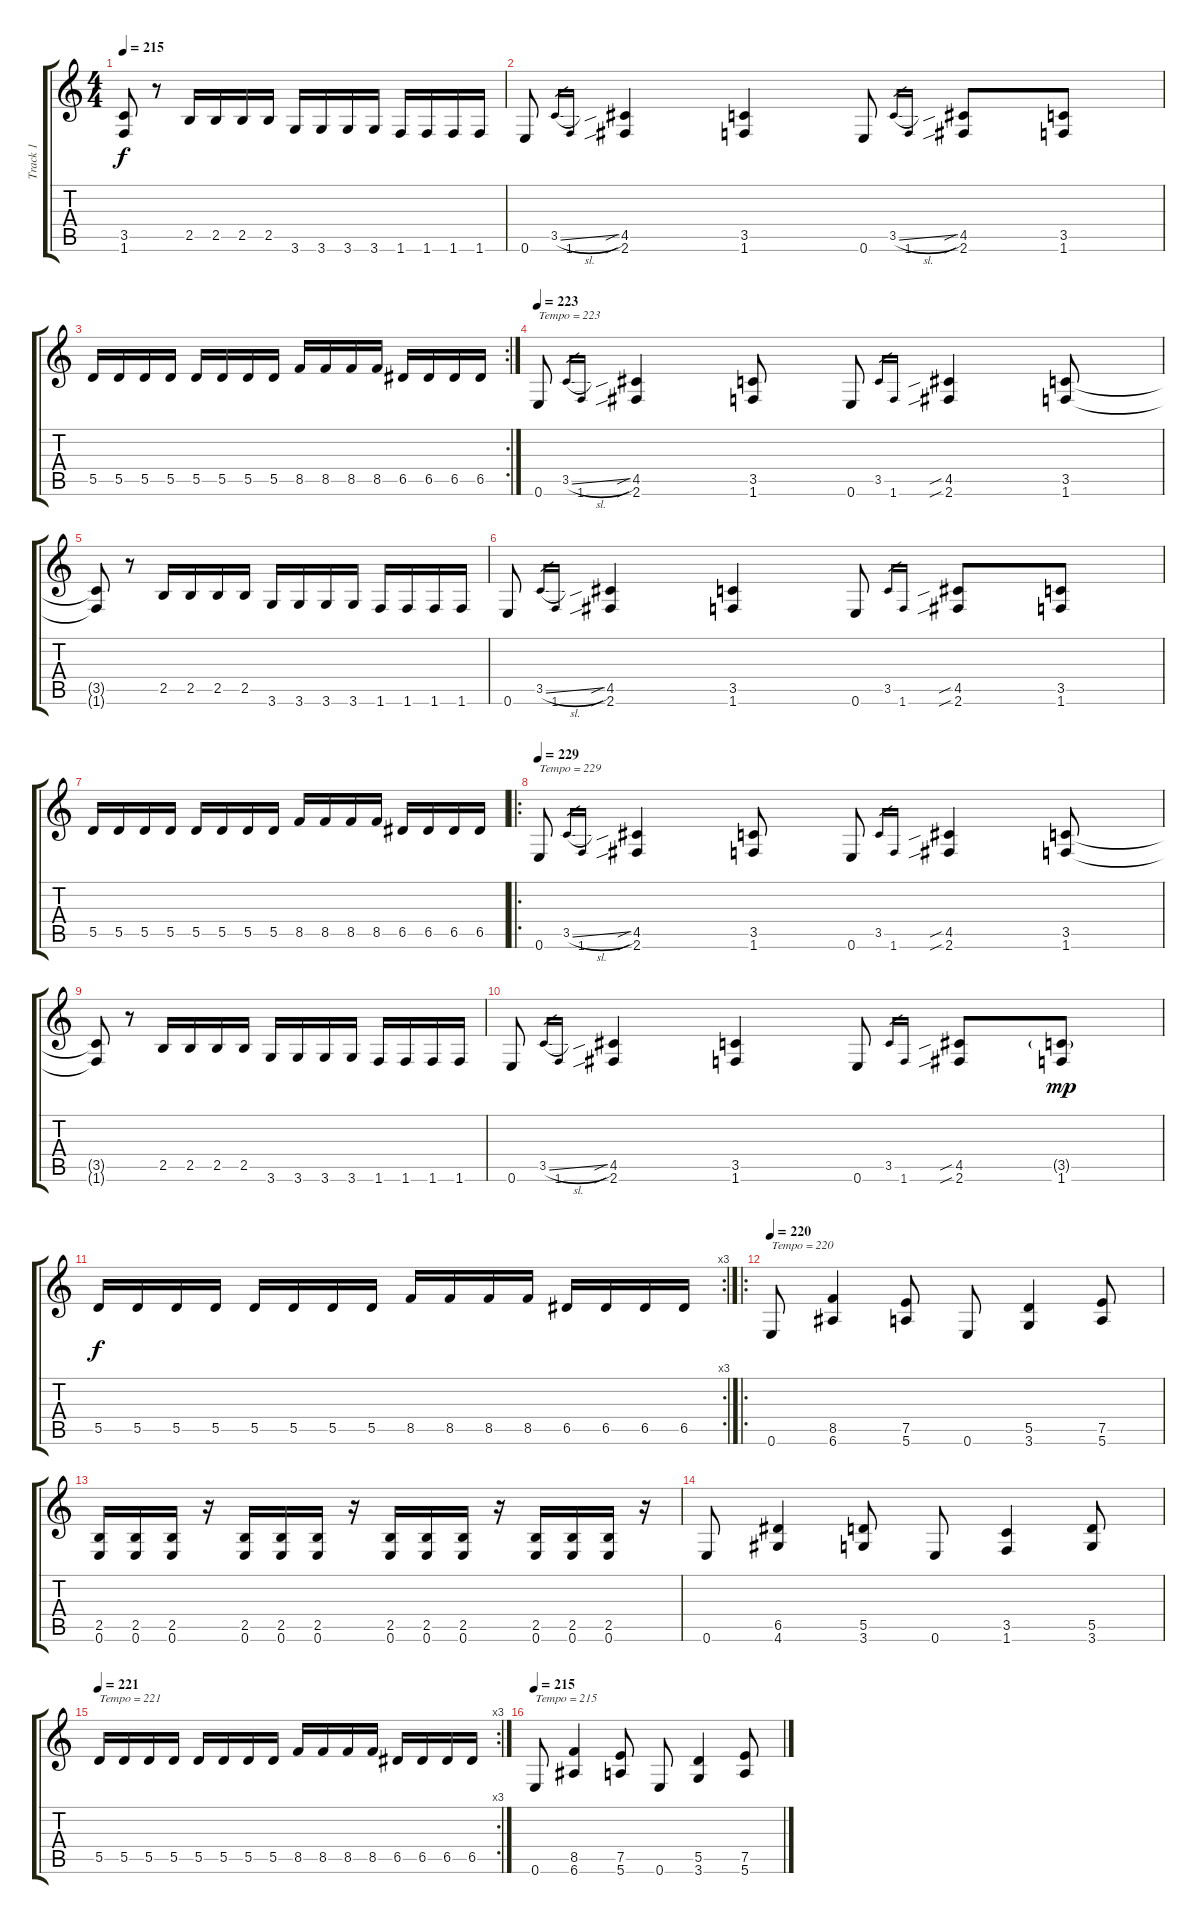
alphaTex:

\track ("Track 1" "Track 1") {instrument acousticguitarnylon}
\staff {score tabs}
\tuning (E4 B3 G3 D3 A2 E2) {hide}
\ts (4 4)
\tempo 215
\clef g2
\ks c
(3.5{t} 1.6{t}).8{dy f} r.8 2.5.16 2.5.16 2.5.16 2.5.16 3.6.16 3.6.16 3.6.16 3.6.16 1.6.16 1.6.16 1.6.16 1.6.16 |
0.6.8 3.5{sl}.16{gr} 1.6.16{gr} (4.5{sib} 2.6{sib}).4 (3.5 1.6).4 0.6.8 3.5{sl}.16{gr} 1.6.16{gr} (4.5{sib} 2.6{sib}).8 (3.5 1.6).8 |
\rc 2
5.5.16 5.5.16 5.5.16 5.5.16 5.5.16 5.5.16 5.5.16 5.5.16 8.5.16 8.5.16 8.5.16 8.5.16 6.5.16 6.5.16 6.5.16 6.5.16 |
\tempo 223
0.6.8{txt "Tempo = 223"} 3.5{sl}.16{gr} 1.6.16{gr} (4.5{sib} 2.6{sib}).4 (3.5 1.6).8 0.6.8 3.5.16{gr} 1.6.16{gr} (4.5{sib} 2.6{sib}).4 (3.5 1.6).8 |
(3.5{t} 1.6{t}).8 r.8 2.5.16 2.5.16 2.5.16 2.5.16 3.6.16 3.6.16 3.6.16 3.6.16 1.6.16 1.6.16 1.6.16 1.6.16 |
0.6.8 3.5{sl}.16{gr} 1.6.16{gr} (4.5{sib} 2.6{sib}).4 (3.5 1.6).4 0.6.8 3.5.16{gr} 1.6.16{gr} (4.5{sib} 2.6{sib}).8 (3.5 1.6).8 |
5.5.16 5.5.16 5.5.16 5.5.16 5.5.16 5.5.16 5.5.16 5.5.16 8.5.16 8.5.16 8.5.16 8.5.16 6.5.16 6.5.16 6.5.16 6.5.16 |
\ro
\tempo 229
0.6.8{txt "Tempo = 229"} 3.5{sl}.16{gr} 1.6.16{gr} (4.5{sib} 2.6{sib}).4 (3.5 1.6).8 0.6.8 3.5.16{gr} 1.6.16{gr} (4.5{sib} 2.6{sib}).4 (3.5 1.6).8 |
(3.5{t} 1.6{t}).8 r.8 2.5.16 2.5.16 2.5.16 2.5.16 3.6.16 3.6.16 3.6.16 3.6.16 1.6.16 1.6.16 1.6.16 1.6.16 |
0.6.8 3.5{sl}.16{gr} 1.6.16{gr} (4.5{sib} 2.6{sib}).4 (3.5 1.6).4 0.6.8 3.5.16{gr} 1.6.16{gr} (4.5{sib} 2.6{sib}).8 (3.5{g} 1.6).8{dy mp} |
\rc 3
5.5.16{dy f} 5.5.16 5.5.16 5.5.16 5.5.16 5.5.16 5.5.16 5.5.16 8.5.16 8.5.16 8.5.16 8.5.16 6.5.16 6.5.16 6.5.16 6.5.16 |
\ro
\tempo 220
0.6.8{txt "Tempo = 220"} (8.5 6.6).4 (7.5 5.6).8 0.6.8 (5.5 3.6).4 (7.5 5.6).8 |
(2.5 0.6).16 (2.5 0.6).16 (2.5 0.6).16 r.16 (2.5 0.6).16 (2.5 0.6).16 (2.5 0.6).16 r.16 (2.5 0.6).16 (2.5 0.6).16 (2.5 0.6).16 r.16 (2.5 0.6).16 (2.5 0.6).16 (2.5 0.6).16 r.16 |
0.6.8 (6.5 4.6).4 (5.5 3.6).8 0.6.8 (3.5 1.6).4 (5.5 3.6).8 |
\rc 3
\tempo 221
5.5.16{txt "Tempo = 221"} 5.5.16 5.5.16 5.5.16 5.5.16 5.5.16 5.5.16 5.5.16 8.5.16 8.5.16 8.5.16 8.5.16 6.5.16 6.5.16 6.5.16 6.5.16 |
\tempo 215
0.6.8{txt "Tempo = 215"} (8.5 6.6).4 (7.5 5.6).8 0.6.8 (5.5 3.6).4 (7.5 5.6).8
